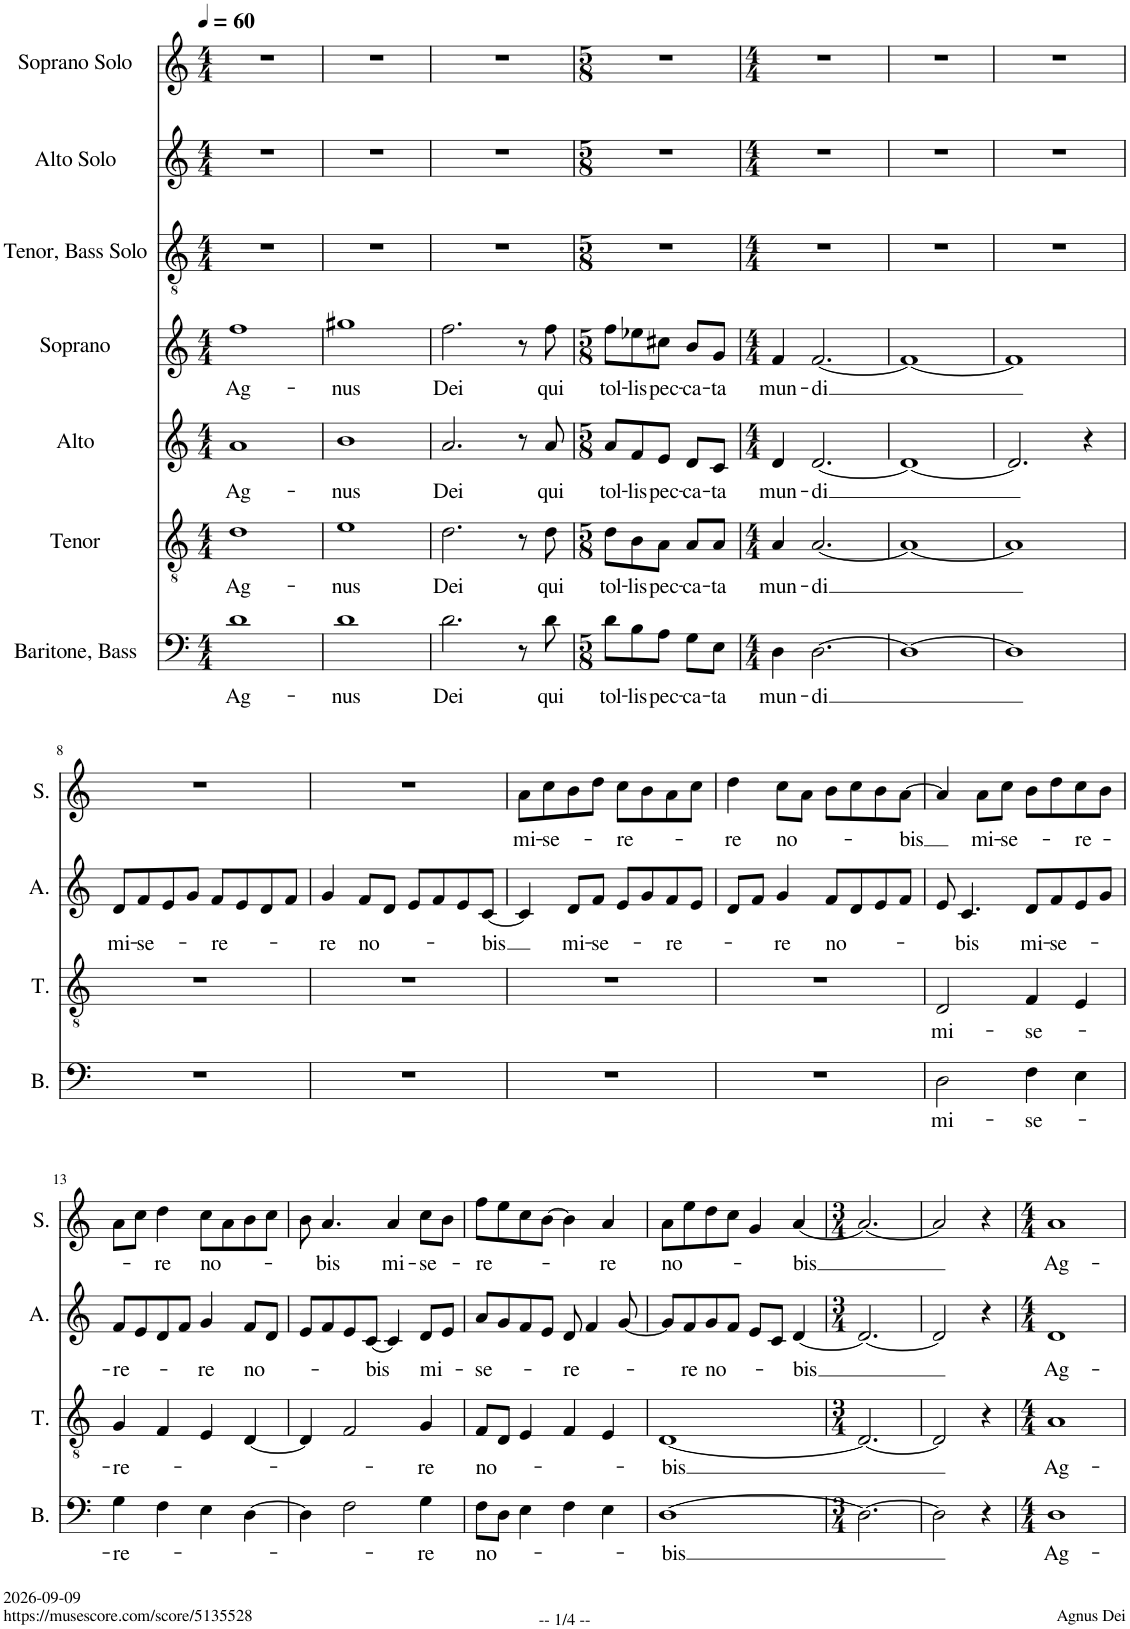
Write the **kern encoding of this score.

**kern	**text	**kern	**text	**kern	**text	**kern	**text	**kern	**kern	**kern
*part7	*part7	*part6	*part6	*part5	*part5	*part4	*part4	*part3	*part2	*part1
*staff7	*staff7	*staff6	*staff6	*staff5	*staff5	*staff4	*staff4	*staff3	*staff2	*staff1
*I"Baritone, Bass	*	*I"Tenor	*	*I"Alto	*	*I"Soprano	*	*I"Tenor, Bass Solo	*I"Alto Solo	*I"Soprano Solo
*I'B.	*	*I'T.	*	*I'A.	*	*I'S.	*	*I'T.B.s	*I'A.s	*I'S.s
*clefF4	*	*clefGv2	*	*clefG2	*	*clefG2	*	*clefGv2	*clefG2	*clefG2
*Trd1c2	*	*Trd1c2	*	*	*	*	*	*	*	*
*k[]	*	*k[]	*	*k[]	*	*k[]	*	*k[]	*k[]	*k[]
*M4/4	*	*M4/4	*	*M4/4	*	*M4/4	*	*M4/4	*M4/4	*M4/4
=1	=1	=1	=1	=1	=1	=1	=1	=1	=1	=1
!	!LO:LY:b	!	!LO:LY:b	!	!LO:LY:b	!	!LO:LY:b	!	!	!
1d	Ag-	1d	Ag-	1a	Ag-	1ff	Ag-	1r	1r	1r
=2	=2	=2	=2	=2	=2	=2	=2	=2	=2	=2
!	!LO:LY:b	!	!LO:LY:b	!	!LO:LY:b	!	!LO:LY:b	!	!	!
1d	-nus	1e	-nus	1b	-nus	1gg#X	-nus	1r	1r	1r
=3	=3	=3	=3	=3	=3	=3	=3	=3	=3	=3
!	!LO:LY:b	!	!LO:LY:b	!	!LO:LY:b	!	!LO:LY:b	!	!	!
2.d\	Dei	2.d\	Dei	2.a/	Dei	2.ff\	Dei	1r	1r	1r
8r	.	8r	.	8r	.	8r	.	.	.	.
!	!LO:LY:b	!	!LO:LY:b	!	!LO:LY:b	!	!LO:LY:b	!	!	!
8d\	qui	8d\	qui	8a/	qui	8ff\	qui	.	.	.
=4	=4	=4	=4	=4	=4	=4	=4	=4	=4	=4
*M5/8	*	*M5/8	*	*M5/8	*	*M5/8	*	*M5/8	*M5/8	*M5/8
!	!LO:LY:b	!	!LO:LY:b	!	!LO:LY:b	!	!LO:LY:b	!	!	!
8d\L	tol-	8d\L	tol-	8a/L	tol-	8ff\L	tol-	8%5r	8%5r	8%5r
!	!LO:LY:b	!	!LO:LY:b	!	!LO:LY:b	!	!LO:LY:b	!	!	!
8B\	-lis	8B\	-lis	8f/	-lis	8ee-X\	-lis	.	.	.
!	!LO:LY:b	!	!LO:LY:b	!	!LO:LY:b	!	!LO:LY:b	!	!	!
8A\J	pec-	8A\J	pec-	8e/J	pec-	8cc#X\J	pec-	.	.	.
!	!LO:LY:b	!	!LO:LY:b	!	!LO:LY:b	!	!LO:LY:b	!	!	!
8G\L	-ca-	8A/L	-ca-	8d/L	-ca-	8b/L	-ca-	.	.	.
!	!LO:LY:b	!	!LO:LY:b	!	!LO:LY:b	!	!LO:LY:b	!	!	!
8E\J	-ta	8A/J	-ta	8c/J	-ta	8g/J	-ta	.	.	.
=5	=5	=5	=5	=5	=5	=5	=5	=5	=5	=5
*M4/4	*	*M4/4	*	*M4/4	*	*M4/4	*	*M4/4	*M4/4	*M4/4
!	!LO:LY:b	!	!LO:LY:b	!	!LO:LY:b	!	!LO:LY:b	!	!	!
4D\	mun-	4A/	mun-	4d/	mun-	4f/	mun-	1r	1r	1r
!	!LO:LY:b	!	!LO:LY:b	!	!LO:LY:b	!	!LO:LY:b	!	!	!
[2.D\	-di	[2.A/	-di	[2.d/	-di	[2.f/	-di	.	.	.
=6	=6	=6	=6	=6	=6	=6	=6	=6	=6	=6
1D_	.	1A_	.	1d_	.	1f_	.	1r	1r	1r
=7	=7	=7	=7	=7	=7	=7	=7	=7	=7	=7
1D]	.	1A]	.	2.d/]	.	1f]	.	1r	1r	1r
.	.	.	.	4r	.	.	.	.	.	.
!!LO:LB:g=z
=8	=8	=8	=8	=8	=8	=8	=8	=8	=8	=8
!	!	!	!	!	!LO:LY:b	!	!	!	!	!
1r	.	1r	.	8d/L	mi-	1r	.	1r	1r	1r
!	!	!	!	!	!LO:LY:b	!	!	!	!	!
.	.	.	.	8f/	-se-	.	.	.	.	.
.	.	.	.	8e/	.	.	.	.	.	.
.	.	.	.	8g/J	.	.	.	.	.	.
!	!	!	!	!	!LO:LY:b	!	!	!	!	!
.	.	.	.	8f/L	-re-	.	.	.	.	.
.	.	.	.	8e/	.	.	.	.	.	.
.	.	.	.	8d/	.	.	.	.	.	.
.	.	.	.	8f/J	.	.	.	.	.	.
=9	=9	=9	=9	=9	=9	=9	=9	=9	=9	=9
!	!	!	!	!	!LO:LY:b	!	!	!	!	!
1r	.	1r	.	4g/	-re	1r	.	1r	1r	1r
!	!	!	!	!	!LO:LY:b	!	!	!	!	!
.	.	.	.	8f/L	no-	.	.	.	.	.
.	.	.	.	8d/J	.	.	.	.	.	.
.	.	.	.	8e/L	.	.	.	.	.	.
.	.	.	.	8f/	.	.	.	.	.	.
.	.	.	.	8e/	.	.	.	.	.	.
!	!	!	!	!	!LO:LY:b	!	!	!	!	!
.	.	.	.	[8c/J	-bis	.	.	.	.	.
=10	=10	=10	=10	=10	=10	=10	=10	=10	=10	=10
!	!	!	!	!	!	!	!LO:LY:b	!	!	!
1r	.	1r	.	4c/]	.	8a\L	mi-	1r	1r	1r
!	!	!	!	!	!	!	!LO:LY:b	!	!	!
.	.	.	.	.	.	8cc\	-se-	.	.	.
!	!	!	!	!	!LO:LY:b	!	!	!	!	!
.	.	.	.	8d/L	mi-	8b\	.	.	.	.
!	!	!	!	!	!LO:LY:b	!	!	!	!	!
.	.	.	.	8f/J	-se-	8dd\J	.	.	.	.
!	!	!	!	!	!	!	!LO:LY:b	!	!	!
.	.	.	.	8e/L	.	8cc\L	-re-	.	.	.
.	.	.	.	8g/	.	8b\	.	.	.	.
!	!	!	!	!	!LO:LY:b	!	!	!	!	!
.	.	.	.	8f/	-re-	8a\	.	.	.	.
.	.	.	.	8e/J	.	8cc\J	.	.	.	.
=11	=11	=11	=11	=11	=11	=11	=11	=11	=11	=11
!	!	!	!	!	!	!	!LO:LY:b	!	!	!
1r	.	1r	.	8d/L	.	4dd\	-re	1r	1r	1r
.	.	.	.	8f/J	.	.	.	.	.	.
!	!	!	!	!	!LO:LY:b	!	!LO:LY:b	!	!	!
.	.	.	.	4g/	-re	8cc\L	no-	.	.	.
.	.	.	.	.	.	8a\J	.	.	.	.
!	!	!	!	!	!LO:LY:b	!	!	!	!	!
.	.	.	.	8f/L	no-	8b\L	.	.	.	.
.	.	.	.	8d/	.	8cc\	.	.	.	.
.	.	.	.	8e/	.	8b\	.	.	.	.
!	!	!	!	!	!	!	!LO:LY:b	!	!	!
.	.	.	.	8f/J	.	[8a\J	-bis	.	.	.
=12	=12	=12	=12	=12	=12	=12	=12	=12	=12	=12
!	!LO:LY:b	!	!LO:LY:b	!	!	!	!	!	!	!
2D\	mi-	2D/	mi-	8e/	.	4a/]	.	1r	1r	1r
!	!	!	!	!	!LO:LY:b	!	!	!	!	!
.	.	.	.	4.c/	-bis	.	.	.	.	.
!	!	!	!	!	!	!	!LO:LY:b	!	!	!
.	.	.	.	.	.	8a\L	mi-	.	.	.
!	!	!	!	!	!	!	!LO:LY:b	!	!	!
.	.	.	.	.	.	8cc\J	-se-	.	.	.
!	!LO:LY:b	!	!LO:LY:b	!	!LO:LY:b	!	!	!	!	!
4F\	-se-	4F/	-se-	8d/L	mi-	8b\L	.	.	.	.
!	!	!	!	!	!LO:LY:b	!	!	!	!	!
.	.	.	.	8f/	-se-	8dd\	.	.	.	.
!	!	!	!	!	!	!	!LO:LY:b	!	!	!
4E\	.	4E/	.	8e/	.	8cc\	-re-	.	.	.
.	.	.	.	8g/J	.	8b\J	.	.	.	.
!!LO:LB:g=z
=13	=13	=13	=13	=13	=13	=13	=13	=13	=13	=13
!	!LO:LY:b	!	!LO:LY:b	!	!LO:LY:b	!	!	!	!	!
4G\	-re-	4G/	-re-	8f/L	-re-	8a\L	.	1r	1r	1r
.	.	.	.	8e/	.	8cc\J	.	.	.	.
!	!	!	!	!	!	!	!LO:LY:b	!	!	!
4F\	.	4F/	.	8d/	.	4dd\	-re	.	.	.
.	.	.	.	8f/J	.	.	.	.	.	.
!	!	!	!	!	!LO:LY:b	!	!LO:LY:b	!	!	!
4E\	.	4E/	.	4g/	-re	8cc\L	no-	.	.	.
.	.	.	.	.	.	8a\	.	.	.	.
!	!	!	!	!	!LO:LY:b	!	!	!	!	!
[4D\	.	[4D/	.	8f/L	no-	8b\	.	.	.	.
.	.	.	.	8d/J	.	8cc\J	.	.	.	.
=14	=14	=14	=14	=14	=14	=14	=14	=14	=14	=14
4D\]	.	4D/]	.	8e/L	.	8b\	.	1r	1r	1r
!	!	!	!	!	!	!	!LO:LY:b	!	!	!
.	.	.	.	8f/	.	4.a/	-bis	.	.	.
2F\	.	2F/	.	8e/	.	.	.	.	.	.
!	!	!	!	!	!LO:LY:b	!	!	!	!	!
.	.	.	.	[8c/J	-bis	.	.	.	.	.
!	!	!	!	!	!	!	!LO:LY:b	!	!	!
.	.	.	.	4c/]	.	4a/	mi-	.	.	.
!	!LO:LY:b	!	!LO:LY:b	!	!LO:LY:b	!	!LO:LY:b	!	!	!
4G\	-re	4G/	-re	8d/L	mi-	8cc\L	-se-	.	.	.
.	.	.	.	8e/J	.	8b\J	.	.	.	.
=15	=15	=15	=15	=15	=15	=15	=15	=15	=15	=15
!	!LO:LY:b	!	!LO:LY:b	!	!LO:LY:b	!	!LO:LY:b	!	!	!
8F\L	no-	8F/L	no-	8a/L	-se-	8ff\L	-re-	1r	1r	1r
8D\J	.	8D/J	.	8g/	.	8ee\	.	.	.	.
4E\	.	4E/	.	8f/	.	8cc\	.	.	.	.
.	.	.	.	8e/J	.	[8b\J	.	.	.	.
!	!	!	!	!	!LO:LY:b	!	!	!	!	!
4F\	.	4F/	.	8d/	-re-	4b\]	.	.	.	.
.	.	.	.	4f/	.	.	.	.	.	.
!	!	!	!	!	!	!	!LO:LY:b	!	!	!
4E\	.	4E/	.	.	.	4a/	-re	.	.	.
.	.	.	.	[8g/	.	.	.	.	.	.
=16	=16	=16	=16	=16	=16	=16	=16	=16	=16	=16
!	!LO:LY:b	!	!LO:LY:b	!	!	!	!LO:LY:b	!	!	!
[1D	-bis	[1D	-bis	8g/L]	.	8a\L	no-	1r	1r	1r
!	!	!	!	!	!LO:LY:b	!	!	!	!	!
.	.	.	.	8f/	-re	8ee\	.	.	.	.
!	!	!	!	!	!LO:LY:b	!	!	!	!	!
.	.	.	.	8g/	no-	8dd\	.	.	.	.
.	.	.	.	8f/J	.	8cc\J	.	.	.	.
.	.	.	.	8e/L	.	4g/	.	.	.	.
.	.	.	.	8c/J	.	.	.	.	.	.
!	!	!	!	!	!LO:LY:b	!	!LO:LY:b	!	!	!
.	.	.	.	[4d/	-bis	[4a/	-bis	.	.	.
=17	=17	=17	=17	=17	=17	=17	=17	=17	=17	=17
*M3/4	*	*M3/4	*	*M3/4	*	*M3/4	*	*M3/4	*M3/4	*M3/4
2.D\_	.	2.D/_	.	2.d/_	.	2.a/_	.	2.r	2.r	2.r
=18	=18	=18	=18	=18	=18	=18	=18	=18	=18	=18
2D\]	.	2D/]	.	2d/]	.	2a/]	.	2.r	2.r	2.r
4r	.	4r	.	4r	.	4r	.	.	.	.
=19	=19	=19	=19	=19	=19	=19	=19	=19	=19	=19
*M4/4	*	*M4/4	*	*M4/4	*	*M4/4	*	*M4/4	*M4/4	*M4/4
!	!LO:LY:b	!	!LO:LY:b	!	!LO:LY:b	!	!LO:LY:b	!	!	!
1D	Ag-	1A	Ag-	1d	Ag-	1a	Ag-	1r	1r	1r
=	=	=	=	=	=	=	=	=	=	=
*-	*-	*-	*-	*-	*-	*-	*-	*-	*-	*-
